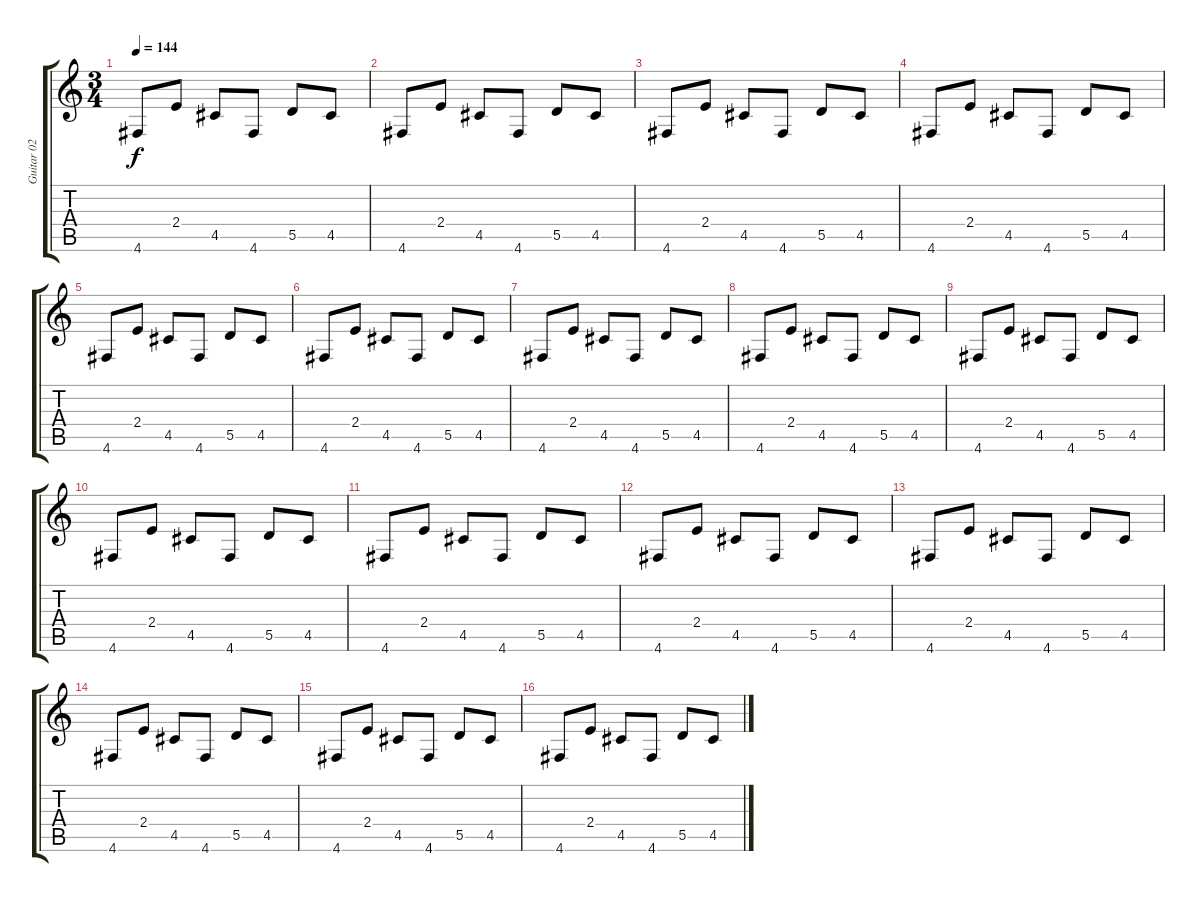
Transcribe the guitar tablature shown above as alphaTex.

\track ("Guitar 02" "Guitar 02") {instrument distortionguitar}
\staff {score tabs}
\tuning (E4 B3 G3 D3 A2 D2) {hide}
\ts (3 4)
\tempo 144
\clef g2
\ks c
4.6.8{dy f} 2.4.8 4.5.8 4.6.8 5.5.8 4.5.8 |
4.6.8 2.4.8 4.5.8 4.6.8 5.5.8 4.5.8 |
4.6.8 2.4.8 4.5.8 4.6.8 5.5.8 4.5.8 |
4.6.8 2.4.8 4.5.8 4.6.8 5.5.8 4.5.8 |
4.6.8 2.4.8 4.5.8 4.6.8 5.5.8 4.5.8 |
4.6.8 2.4.8 4.5.8 4.6.8 5.5.8 4.5.8 |
4.6.8 2.4.8 4.5.8 4.6.8 5.5.8 4.5.8 |
4.6.8 2.4.8 4.5.8 4.6.8 5.5.8 4.5.8 |
4.6.8 2.4.8 4.5.8 4.6.8 5.5.8 4.5.8 |
4.6.8 2.4.8 4.5.8 4.6.8 5.5.8 4.5.8 |
4.6.8 2.4.8 4.5.8 4.6.8 5.5.8 4.5.8 |
4.6.8 2.4.8 4.5.8 4.6.8 5.5.8 4.5.8 |
4.6.8 2.4.8 4.5.8 4.6.8 5.5.8 4.5.8 |
4.6.8 2.4.8 4.5.8 4.6.8 5.5.8 4.5.8 |
4.6.8 2.4.8 4.5.8 4.6.8 5.5.8 4.5.8 |
4.6.8 2.4.8 4.5.8 4.6.8 5.5.8 4.5.8
